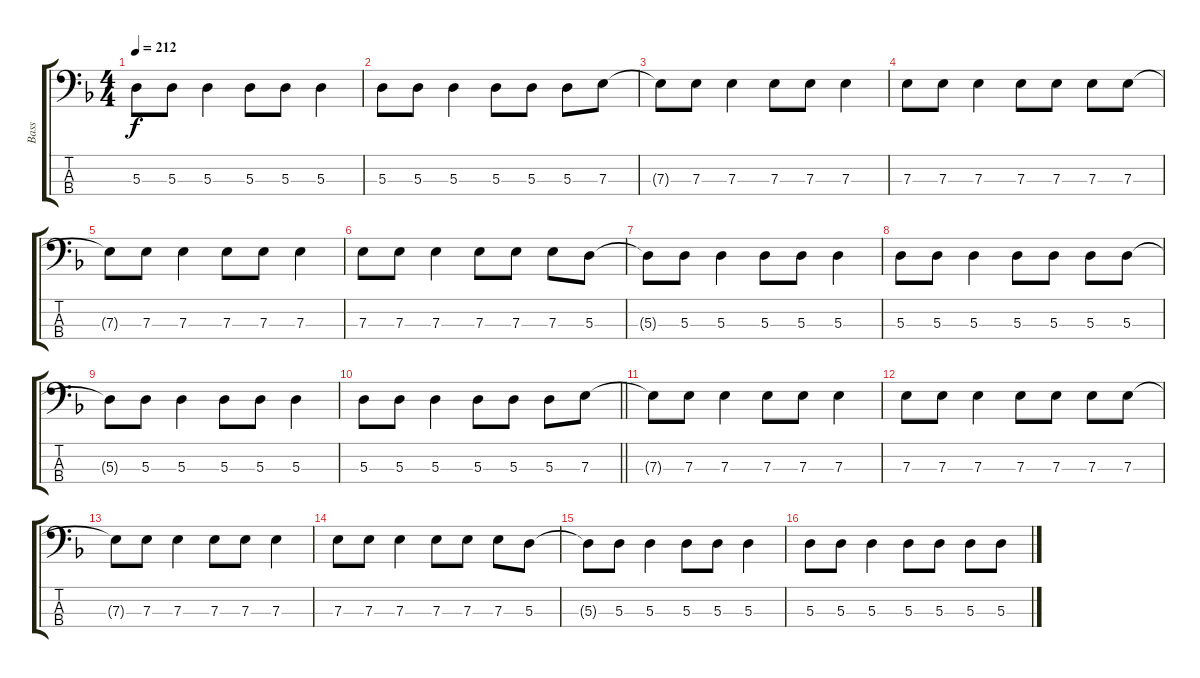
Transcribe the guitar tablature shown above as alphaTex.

\track ("Bass" "Bass") {instrument electricbassfinger}
\staff {score tabs}
\tuning (G2 D2 A1 E1) {hide}
\ts (4 4)
\tempo 212
\clef f4
\ks dminor
5.3{t}.8{dy f} 5.3.8 5.3.4 5.3.8 5.3.8 5.3.4 |
5.3.8 5.3.8 5.3.4 5.3.8 5.3.8 5.3.8 7.3.8 |
7.3{t}.8 7.3.8 7.3.4 7.3.8 7.3.8 7.3.4 |
7.3.8 7.3.8 7.3.4 7.3.8 7.3.8 7.3.8 7.3.8 |
7.3{t}.8 7.3.8 7.3.4 7.3.8 7.3.8 7.3.4 |
7.3.8 7.3.8 7.3.4 7.3.8 7.3.8 7.3.8 5.3.8 |
5.3{t}.8 5.3.8 5.3.4 5.3.8 5.3.8 5.3.4 |
5.3.8 5.3.8 5.3.4 5.3.8 5.3.8 5.3.8 5.3.8 |
5.3{t}.8 5.3.8 5.3.4 5.3.8 5.3.8 5.3.4 |
\barLineRight lightlight
5.3.8 5.3.8 5.3.4 5.3.8 5.3.8 5.3.8 7.3.8 |
7.3{t}.8 7.3.8 7.3.4 7.3.8 7.3.8 7.3.4 |
7.3.8 7.3.8 7.3.4 7.3.8 7.3.8 7.3.8 7.3.8 |
7.3{t}.8 7.3.8 7.3.4 7.3.8 7.3.8 7.3.4 |
7.3.8 7.3.8 7.3.4 7.3.8 7.3.8 7.3.8 5.3.8 |
5.3{t}.8 5.3.8 5.3.4 5.3.8 5.3.8 5.3.4 |
5.3.8 5.3.8 5.3.4 5.3.8 5.3.8 5.3.8 5.3.8
